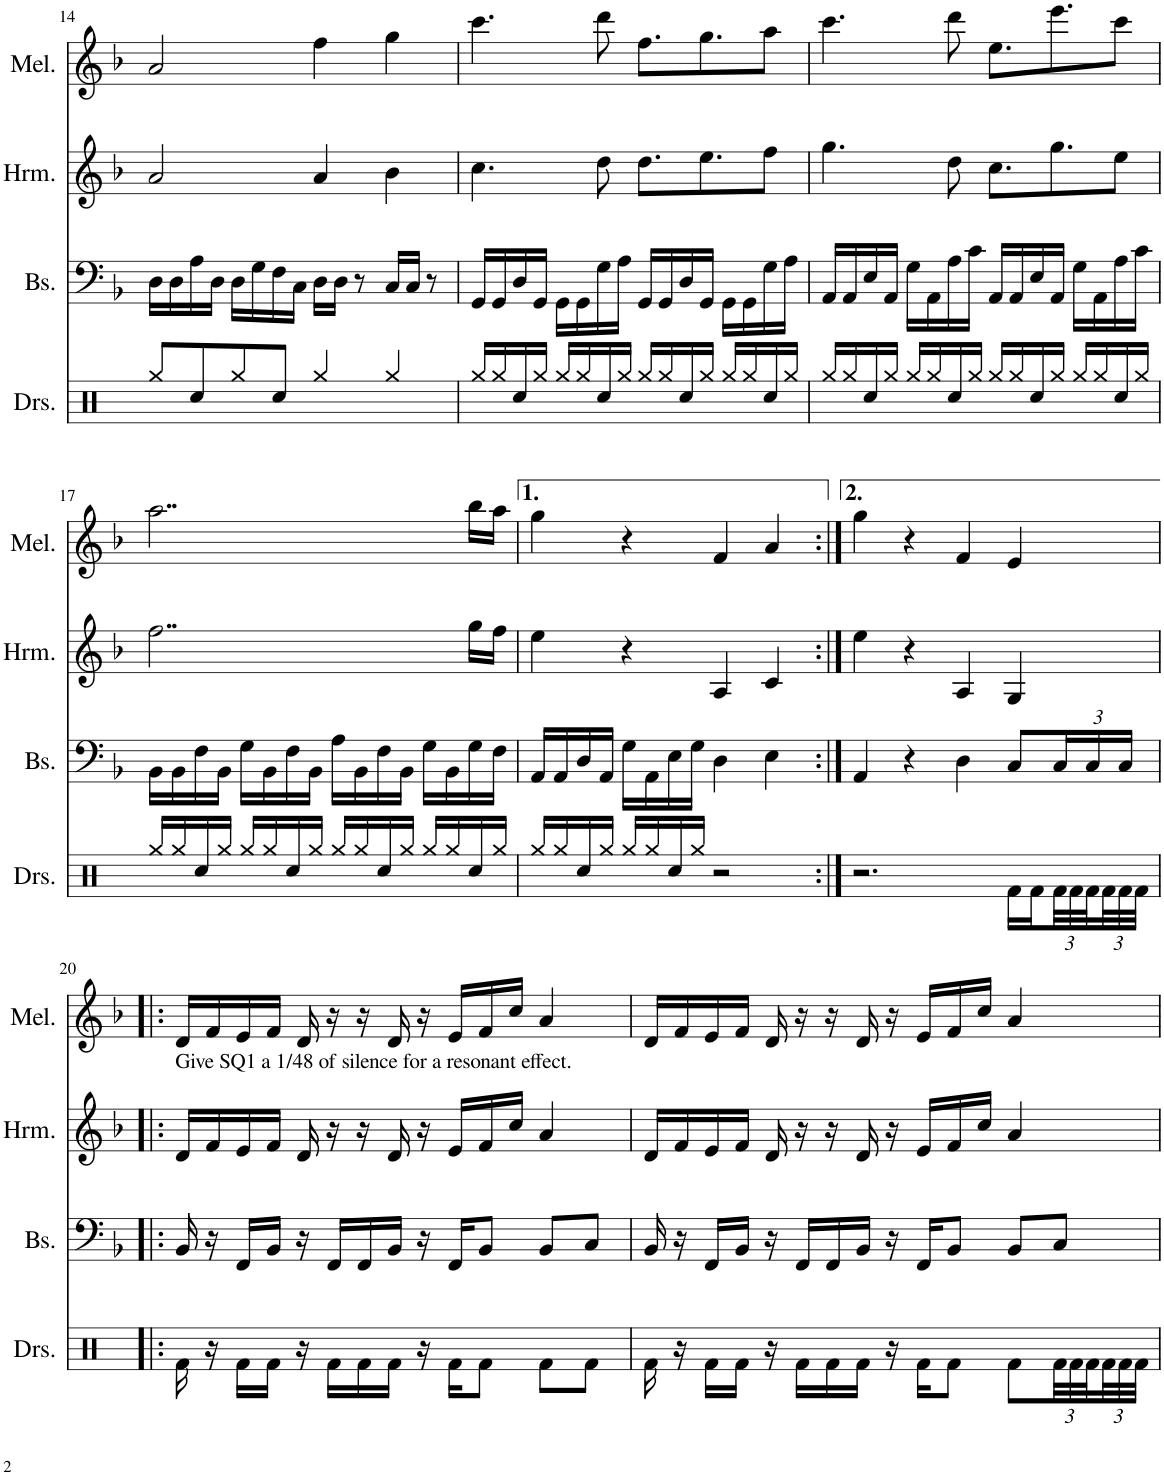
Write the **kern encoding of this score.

**kern	**kern	**kern	**kern
*part4	*part3	*part2	*part1
*staff4	*staff3	*staff2	*staff1
*I"Drumset	*I"Bass	*I"Harmony	*I"Melody
*I'Drs.	*I'Bs.	*I'Hrm.	*I'Mel.
!!LO:PB:g=z
*clefX	*clefF4	*clefG2	*clefG2
*k[]	*k[b-]	*k[b-]	*k[b-]
*M4/4	*M4/4	*M4/4	*M4/4
=14	=14	=14	=14
8Rgg/L	16D\LL	2a/	2a/
.	16D\	.	.
8Rcc/	16A\	.	.
.	16D\JJ	.	.
8Rgg/	16D\LL	.	.
.	16G\	.	.
8Rcc/J	16F\	.	.
.	16C\JJ	.	.
4Rgg/	16D\LL	4a/	4ff\
.	16D\JJ	.	.
.	8r	.	.
4Rgg/	16C/LL	4b-\	4gg\
.	16C/JJ	.	.
.	8r	.	.
=15	=15	=15	=15
16Rgg/LL	16GG/LL	4.cc\	4.ccc\
16Rgg/	16GG/	.	.
16Rcc/	16D/	.	.
16Rgg/JJ	16GG/JJ	.	.
16Rgg/LL	16GG\LL	.	.
16Rgg/	16GG\	.	.
16Rcc/	16G\	8dd\	8ddd\
16Rgg/JJ	16A\JJ	.	.
16Rgg/LL	16GG/LL	8.dd\L	8.ff\L
16Rgg/	16GG/	.	.
16Rcc/	16D/	.	.
16Rgg/JJ	16GG/JJ	8.ee\	8.gg\
16Rgg/LL	16GG\LL	.	.
16Rgg/	16GG\	.	.
16Rcc/	16G\	8ff\J	8aa\J
16Rgg/JJ	16A\JJ	.	.
=16	=16	=16	=16
16Rgg/LL	16AA/LL	4.gg\	4.ccc\
16Rgg/	16AA/	.	.
16Rcc/	16E/	.	.
16Rgg/JJ	16AA/JJ	.	.
16Rgg/LL	16G\LL	.	.
16Rgg/	16AA\	.	.
16Rcc/	16A\	8dd\	8ddd\
16Rgg/JJ	16c\JJ	.	.
16Rgg/LL	16AA/LL	8.cc\L	8.ee\L
16Rgg/	16AA/	.	.
16Rcc/	16E/	.	.
16Rgg/JJ	16AA/JJ	8.gg\	8.eee\
16Rgg/LL	16G\LL	.	.
16Rgg/	16AA\	.	.
16Rcc/	16A\	8ee\J	8ccc\J
16Rgg/JJ	16c\JJ	.	.
!!LO:LB:g=z
=17	=17	=17	=17
16Rgg/LL	16BB-\LL	2..ff\	2..aa\
16Rgg/	16BB-\	.	.
16Rcc/	16F\	.	.
16Rgg/JJ	16BB-\JJ	.	.
16Rgg/LL	16G\LL	.	.
16Rgg/	16BB-\	.	.
16Rcc/	16F\	.	.
16Rgg/JJ	16BB-\JJ	.	.
16Rgg/LL	16A\LL	.	.
16Rgg/	16BB-\	.	.
16Rcc/	16F\	.	.
16Rgg/JJ	16BB-\JJ	.	.
16Rgg/LL	16G\LL	.	.
16Rgg/	16BB-\	.	.
16Rcc/	16G\	16gg\LL	16bb-\LL
16Rgg/JJ	16F\JJ	16ff\JJ	16aa\JJ
=18	=18	=18	=18
16Rgg/LL	16AA/LL	4ee\	4gg\
16Rgg/	16AA/	.	.
16Rcc/	16D/	.	.
16Rgg/JJ	16AA/JJ	.	.
16Rgg/LL	16G\LL	4r	4r
16Rgg/	16AA\	.	.
16Rcc/	16E\	.	.
16Rgg/JJ	16G\JJ	.	.
2r	4D\	4A/	4f/
.	4E\	4c/	4a/
=19:|!	=19:|!	=19:|!	=19:|!
2.r	4AA/	4ee\	4gg\
.	4r	4r	4r
.	4D\	4A/	4f/
16Rf\LL	8C/L	4G/	4e/
16Rf\	.	.	.
*Xbrackettup	*Xbrackettup	*	*
48Rf\L	24C/L	.	.
48Rf\	.	.	.
48Rf\	24C/	.	.
48Rf\	.	.	.
48Rf\	24C/JJ	.	.
48Rf\JJJ	.	.	.
!!LO:LB:g=z
=20!|:	=20!|:	=20!|:	=20!|:
!	!	!LO:TX:a:t=Give SQ1 a 1/48 of silence for a resonant effect.	!
16Rf\	16BB-/	16d/LL	16d/LL
16r	16r	16f/	16f/
16Rf\LL	16FF/LL	16e/	16e/
16Rf\JJ	16BB-/JJ	16f/JJ	16f/JJ
16r	16r	16d/	16d/
16Rf\LL	16FF/LL	16r	16r
16Rf\	16FF/	16r	16r
16Rf\JJ	16BB-/JJ	16d/	16d/
16r	16r	16r	16r
16Rf\KL	16FF/KL	16e/LL	16e/LL
8Rf\J	8BB-/J	16f/	16f/
.	.	16cc/JJ	16cc/JJ
8Rf\L	8BB-/L	4a/	4a/
8Rf\J	8C/J	.	.
=21	=21	=21	=21
16Rf\	16BB-/	16d/LL	16d/LL
16r	16r	16f/	16f/
16Rf\LL	16FF/LL	16e/	16e/
16Rf\JJ	16BB-/JJ	16f/JJ	16f/JJ
16r	16r	16d/	16d/
16Rf\LL	16FF/LL	16r	16r
16Rf\	16FF/	16r	16r
16Rf\JJ	16BB-/JJ	16d/	16d/
16r	16r	16r	16r
16Rf\KL	16FF/KL	16e/LL	16e/LL
8Rf\J	8BB-/J	16f/	16f/
.	.	16cc/JJ	16cc/JJ
8Rf\L	8BB-/L	4a/	4a/
48Rf\LL	8C/J	.	.
48Rf\	.	.	.
48Rf\	.	.	.
48Rf\	.	.	.
48Rf\	.	.	.
48Rf\JJJ	.	.	.
=	=	=	=
*-	*-	*-	*-
